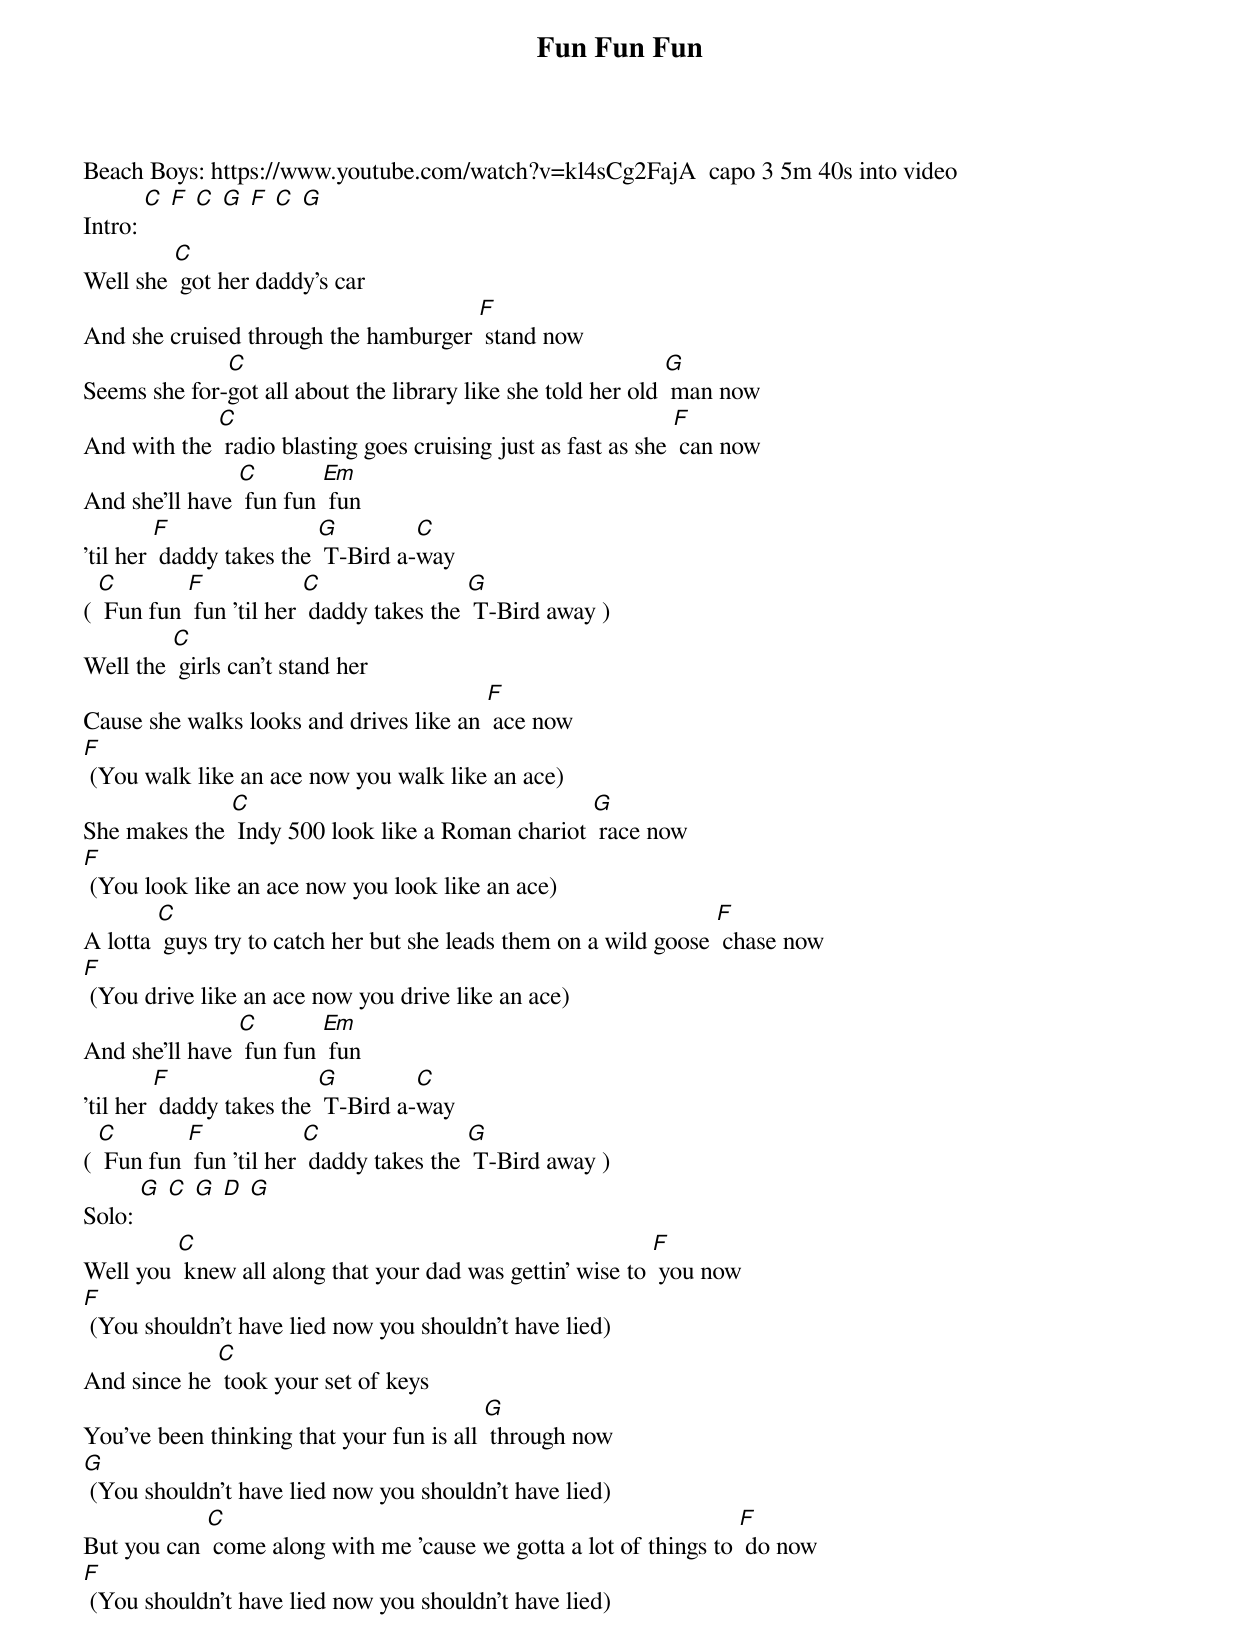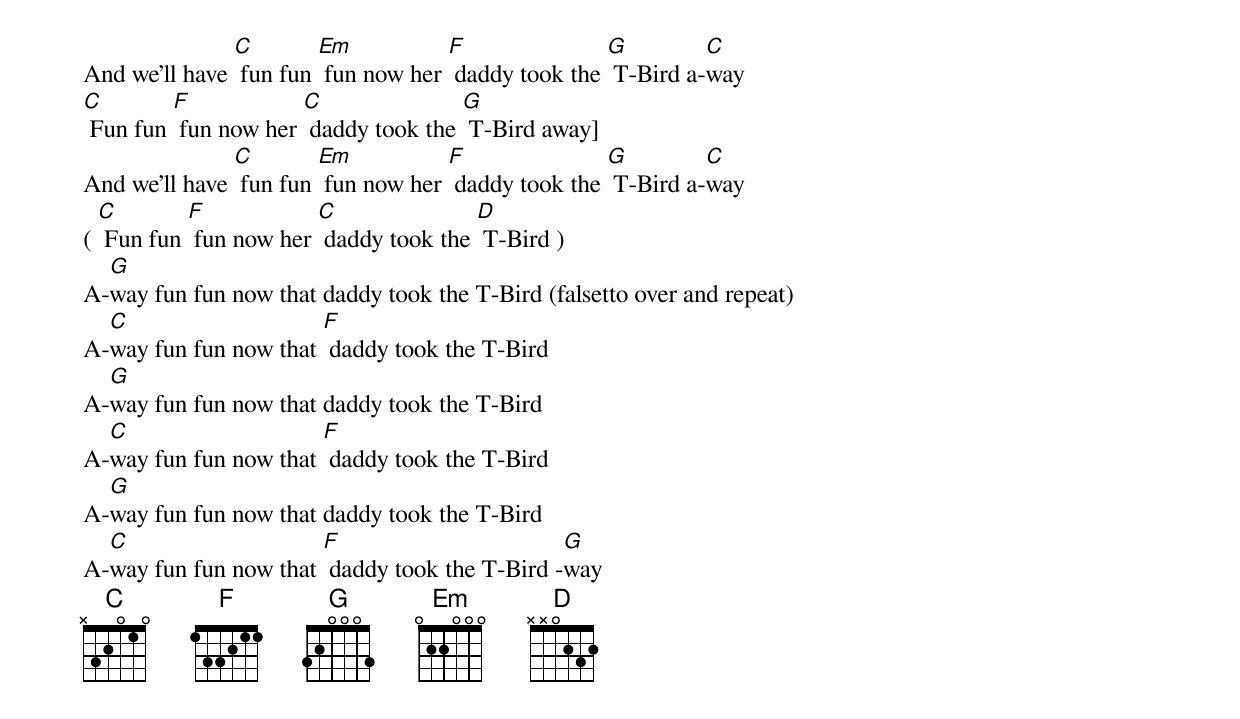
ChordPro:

{t: Fun Fun Fun }
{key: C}
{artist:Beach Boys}
Beach Boys: https://www.youtube.com/watch?v=kl4sCg2FajA  capo 3 5m 40s into video
Intro: [C] [F] [C] [G] [F] [C] [G]
{c: }
Well she [C] got her daddy's car
And she cruised through the hamburger [F] stand now
Seems she for-[C]got all about the library like she told her old [G] man now
And with the [C] radio blasting goes cruising just as fast as she [F] can now
{c: }
And she'll have [C] fun fun [Em] fun
'til her [F] daddy takes the [G] T-Bird a-[C]way
( [C] Fun fun [F] fun 'til her [C] daddy takes the [G] T-Bird away )
{c: }
Well the [C] girls can't stand her
Cause she walks looks and drives like an [F] ace now
[F] (You walk like an ace now you walk like an ace)
She makes the [C] Indy 500 look like a Roman chariot [G] race now
[F] (You look like an ace now you look like an ace)
A lotta [C] guys try to catch her but she leads them on a wild goose [F] chase now
[F] (You drive like an ace now you drive like an ace)
{c: }
And she'll have [C] fun fun [Em] fun
'til her [F] daddy takes the [G] T-Bird a-[C]way
( [C] Fun fun [F] fun 'til her [C] daddy takes the [G] T-Bird away )
{c: }
Solo: [G] [C] [G] [D] [G]
{c: }
Well you [C] knew all along that your dad was gettin' wise to [F] you now
[F] (You shouldn’t have lied now you shouldn’t have lied)
And since he [C] took your set of keys
You've been thinking that your fun is all [G] through now
[G] (You shouldn’t have lied now you shouldn’t have lied)
But you can [C] come along with me 'cause we gotta a lot of things to [F] do now
[F] (You shouldn’t have lied now you shouldn’t have lied)
And we'll have [C] fun fun [Em] fun now her [F] daddy took the [G] T-Bird a-[C]way
[C] Fun fun [F] fun now her [C] daddy took the [G] T-Bird away]
And we'll have [C] fun fun [Em] fun now her [F] daddy took the [G] T-Bird a-[C]way
( [C] Fun fun [F] fun now her [C] daddy took the [D] T-Bird )
{c: }
A-[G]way fun fun now that daddy took the T-Bird (falsetto over and repeat)
A-[C]way fun fun now that [F] daddy took the T-Bird
A-[G]way fun fun now that daddy took the T-Bird
A-[C]way fun fun now that [F] daddy took the T-Bird
A-[G]way fun fun now that daddy took the T-Bird
A-[C]way fun fun now that [F] daddy took the T-Bird -[G]way
